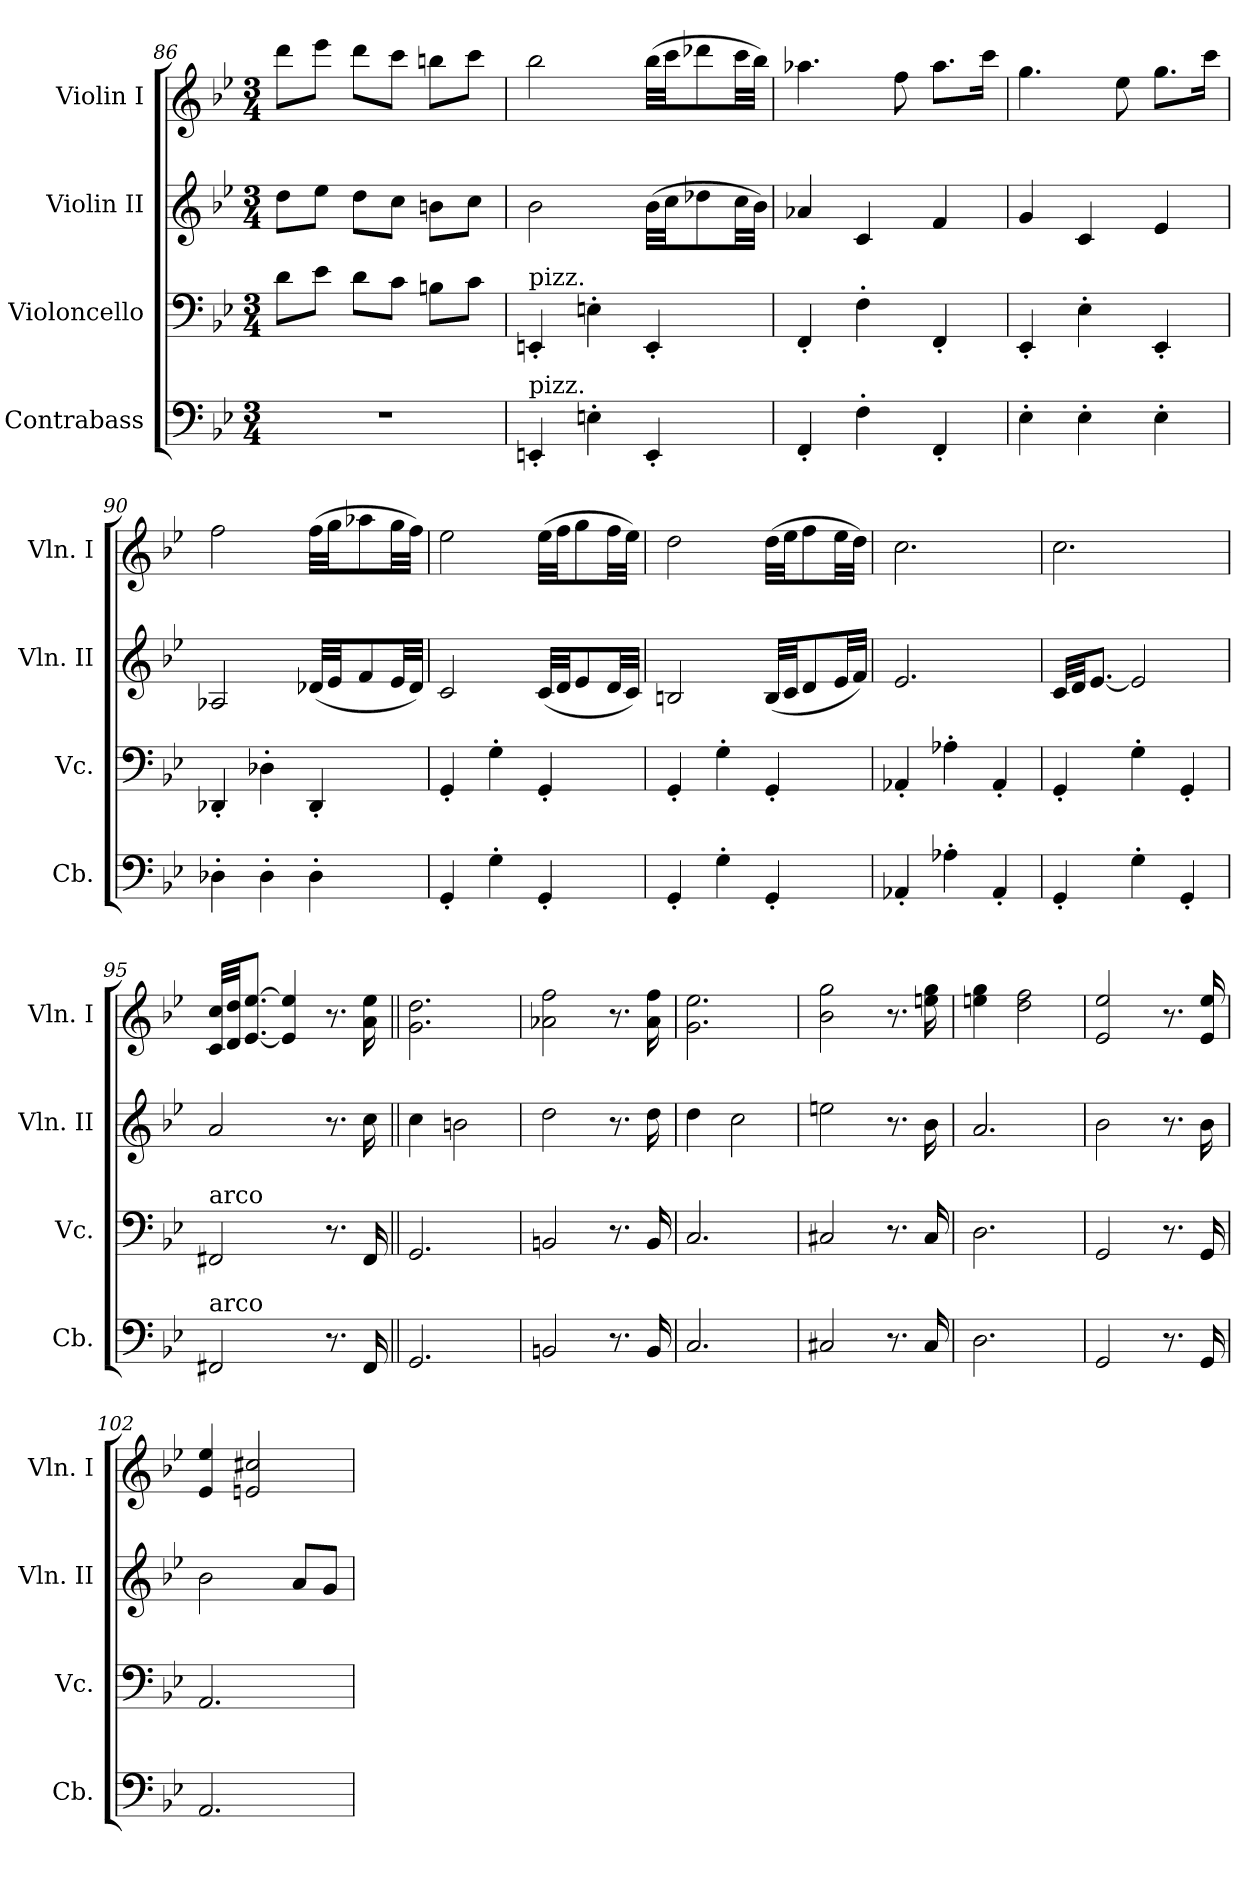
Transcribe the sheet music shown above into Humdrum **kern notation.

**kern	**kern	**kern	**kern
*part4	*part3	*part2	*part1
*staff4	*staff3	*staff2	*staff1
*I"Contrabass	*I"Violoncello	*I"Violin II	*I"Violin I
*I'Cb.	*I'Vc.	*I'Vln. II	*I'Vln. I
*clefF4	*clefF4	*clefG2	*clefG2
*ITrd7c12	*	*	*
*k[b-e-]	*k[b-e-]	*k[b-e-]	*k[b-e-]
*M3/4	*M3/4	*M3/4	*M3/4
=86	=86	=86	=86
2.r	8d\L	8dd\L	8ddd\L
.	8e-\J	8ee-\J	8eee-\J
.	8d\L	8dd\L	8ddd\L
.	8c\J	8cc\J	8ccc\J
.	8Bn\L	8bn\L	8bbn\L
.	8c\J	8cc\J	8ccc\J
=87	=87	=87	=87
!	!LO:TX:a:t=pizz.	!	!
!LO:TX:a:t=pizz.	!	!	!
4EEEn'/	4EEn'/	2b-\	2bb-\
4EEn'\	4En'\	.	.
4EEE'/	4EE'/	(>32b-\LLL	(>32bb-\LLL
.	.	32cc\JJ	32ccc\JJ
.	.	8dd-X\	8ddd-X\
.	.	32cc\LL	32ccc\LL
.	.	32b-\JJJ)	32bb-\JJJ)
=88	=88	=88	=88
4FFF'/	4FF'/	4a-X/	4.aa-X\
4FF'\	4F'\	4c/	.
.	.	.	8ff\
4FFF'/	4FF'/	4f/	8.aa-\L
.	.	.	16ccc\Jk
=89	=89	=89	=89
4EE-'\	4EE-'/	4g/	4.gg\
4EE-'\	4E-'\	4c/	.
.	.	.	8ee-\
4EE-'\	4EE-'/	4e-/	8.gg\L
.	.	.	16ccc\Jk
!!LO:LB:g=z
=90	=90	=90	=90
4DD-X'\	4DD-X'/	2A-X/	2ff\
4DD-'\	4D-X'\	.	.
4DD-'\	4DD-'/	(<32d-X/LLL	(>32ff\LLL
.	.	32e-/JJ	32gg\JJ
.	.	8f/	8aa-X\
.	.	32e-/LL	32gg\LL
.	.	32d-/JJJ)	32ff\JJJ)
=91	=91	=91	=91
4GGG'/	4GG'/	2c/	2ee-\
4GG'\	4G'\	.	.
4GGG'/	4GG'/	(<32c/LLL	(>32ee-\LLL
.	.	32d/JJ	32ff\JJ
.	.	8e-/	8gg\
.	.	32d/LL	32ff\LL
.	.	32c/JJJ)	32ee-\JJJ)
=92	=92	=92	=92
4GGG'/	4GG'/	2Bn/	2dd\
4GG'\	4G'\	.	.
4GGG'/	4GG'/	(<32B/LLL	(>32dd\LLL
.	.	32c/JJ	32ee-\JJ
.	.	8d/	8ff\
.	.	32e-/LL	32ee-\LL
.	.	32f/JJJ)	32dd\JJJ)
=93	=93	=93	=93
4AAA-X'/	4AA-X'/	2.e-/	2.cc\
4AA-X'\	4A-X'\	.	.
4AAA-'/	4AA-'/	.	.
=94	=94	=94	=94
4GGG'/	4GG'/	32c/LLL	2.cc\
.	.	32d/JJ	.
.	.	[8.e-/J	.
4GG'\	4G'\	2e-/]	.
4GGG'/	4GG'/	.	.
=95	=95	=95	=95
!	!LO:TX:a:t=arco	!	!
!LO:TX:a:t=arco	!	!	!
2FFF#X/	2FF#X/	2a/	32c/ 32cc/LLL
.	.	.	32d/ 32dd/JJ
.	.	.	[8.e-/ [8.ee-/J
.	.	.	4e-/] 4ee-/]
8.r	8.r	8.r	8.r
16FFF#/	16FF#/	16cc\	16a\ 16ee-\
!!LO:PB:g=z
=96||	=96||	=96||	=96||
2.GGG/	2.GG/	4cc\	2.g\ 2.dd\
.	.	2bn\	.
=97	=97	=97	=97
2BBBn/	2BBn/	2dd\	2a-X\ 2ff\
8.r	8.r	8.r	8.r
16BBB/	16BB/	16dd\	16a-\ 16ff\
=98	=98	=98	=98
2.CC/	2.C/	4dd\	2.g\ 2.ee-\
.	.	2cc\	.
=99	=99	=99	=99
2CC#X/	2C#X/	2een\	2b-\ 2gg\
8.r	8.r	8.r	8.r
16CC#/	16C#/	16b-\	16een\ 16gg\
=100	=100	=100	=100
2.DD\	2.D\	2.a/	4een\ 4gg\
.	.	.	2dd\ 2ff\
=101	=101	=101	=101
2GGG/	2GG/	2b-\	2e-/ 2ee-/
8.r	8.r	8.r	8.r
16GGG/	16GG/	16b-\	16e-/ 16ee-/
=102	=102	=102	=102
2.AAA/	2.AA/	2b-\	4e-/ 4ee-/
.	.	.	2en/ 2cc#X/
.	.	8a/L	.
.	.	8g/J	.
=	=	=	=
*-	*-	*-	*-
